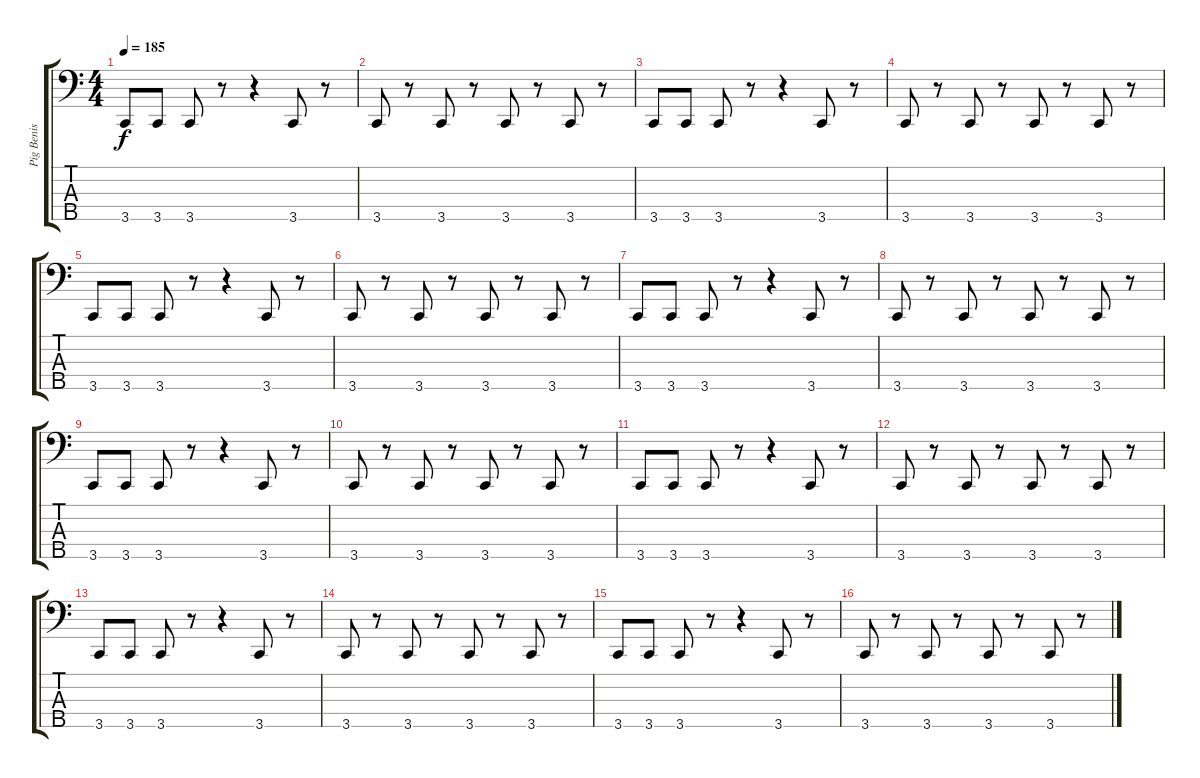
\track ("Pig Benis" "Pig Benis") {instrument electricbassfinger}
\staff {score tabs}
\tuning (F2 C2 G1 D1 A0) {hide}
\ts (4 4)
\tempo 185
\clef f4
\ks c
3.5.8{dy f instrument slapbass1} 3.5.8 3.5.8 r.8 r.4 3.5.8 r.8 |
3.5.8 r.8 3.5.8 r.8 3.5.8 r.8 3.5.8 r.8 |
3.5.8{instrument slapbass1} 3.5.8 3.5.8 r.8 r.4 3.5.8 r.8 |
3.5.8 r.8 3.5.8 r.8 3.5.8 r.8 3.5.8 r.8 |
3.5.8{instrument slapbass1} 3.5.8 3.5.8 r.8 r.4 3.5.8 r.8 |
3.5.8 r.8 3.5.8 r.8 3.5.8 r.8 3.5.8 r.8 |
3.5.8{instrument slapbass1} 3.5.8 3.5.8 r.8 r.4 3.5.8 r.8 |
3.5.8 r.8 3.5.8 r.8 3.5.8 r.8 3.5.8 r.8 |
3.5.8{instrument slapbass1} 3.5.8 3.5.8 r.8 r.4 3.5.8 r.8 |
3.5.8 r.8 3.5.8 r.8 3.5.8 r.8 3.5.8 r.8 |
3.5.8{instrument slapbass1} 3.5.8 3.5.8 r.8 r.4 3.5.8 r.8 |
3.5.8 r.8 3.5.8 r.8 3.5.8 r.8 3.5.8 r.8 |
3.5.8{instrument slapbass1} 3.5.8 3.5.8 r.8 r.4 3.5.8 r.8 |
3.5.8 r.8 3.5.8 r.8 3.5.8 r.8 3.5.8 r.8 |
3.5.8{instrument slapbass1} 3.5.8 3.5.8 r.8 r.4 3.5.8 r.8 |
3.5.8 r.8 3.5.8 r.8 3.5.8 r.8 3.5.8 r.8
